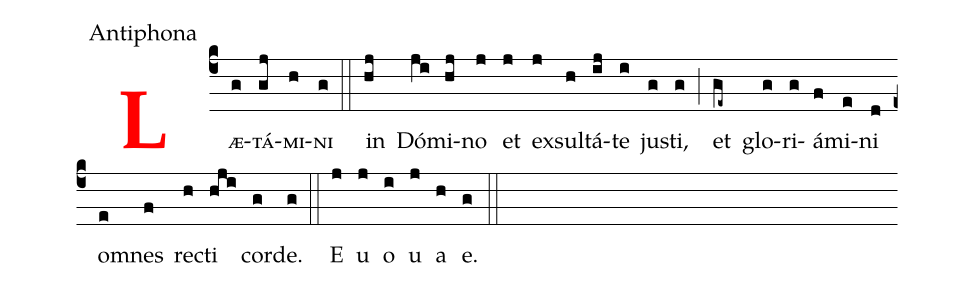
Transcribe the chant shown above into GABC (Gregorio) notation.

office-part: Antiphona;
%%
<v>\bf\textcolor{red}{L}</v><v>\sc{æ}</v>(c4g)<v>\sc{tá}</v>(gj)<v>\sc{mi}</v>(h)<v>\sc{ni}</v>(g) (::)
in(hj) Dó(ji)mi(hj)no(j) et(j) ex(j)sul(h)tá(ij)te(i) ju(g)sti,(g) (;)
et(ge~) glo(g)ri(g)á(f)mi(e)ni(d) om(e)nes(f) re(h)cti(hji) cor(g)de.(g)  (::)
E(j) u(j) o(i) u(j) a(h) e.(g) (::)
